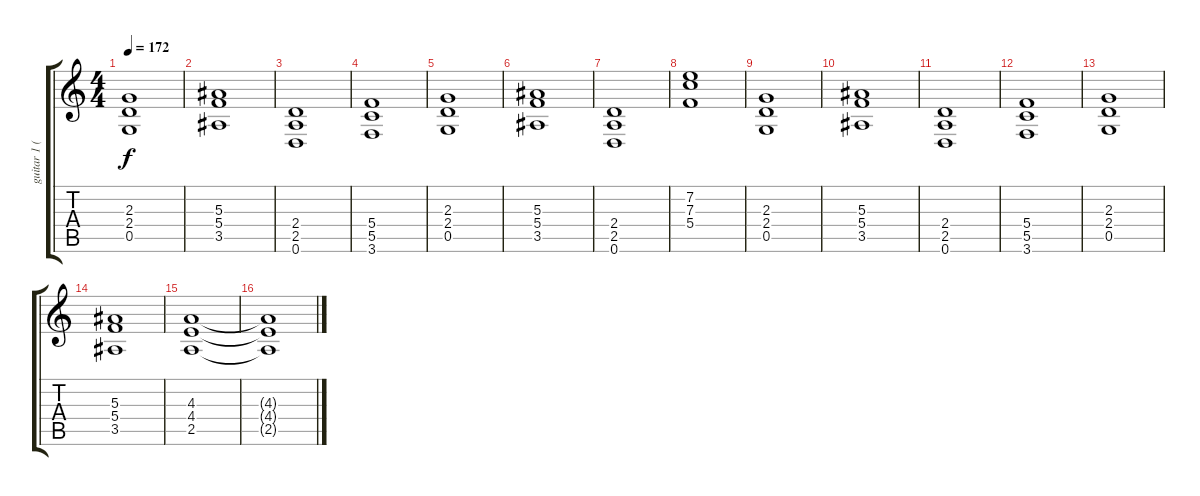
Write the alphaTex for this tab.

\track ("guitar 1 (rhythm)" "guitar 1 (") {instrument distortionguitar}
\staff {score tabs}
\tuning (D4 A3 F3 C3 G2 D2) {hide}
\ts (4 4)
\tempo 172
\clef g2
\ks c
(2.3 2.4 0.5).1{dy f} |
(5.3 5.4 3.5).1 |
(2.4 2.5 0.6).1 |
(5.4 5.5 3.6).1 |
(2.3 2.4 0.5).1 |
(5.3 5.4 3.5).1 |
(2.4 2.5 0.6).1 |
(7.2 7.3 5.4).1 |
(2.3 2.4 0.5).1 |
(5.3 5.4 3.5).1 |
(2.4 2.5 0.6).1 |
(5.4 5.5 3.6).1 |
(2.3 2.4 0.5).1 |
(5.3 5.4 3.5).1 |
(4.3 4.4 2.5).1 |
(4.3{t} 4.4{t} 2.5{t}).1
